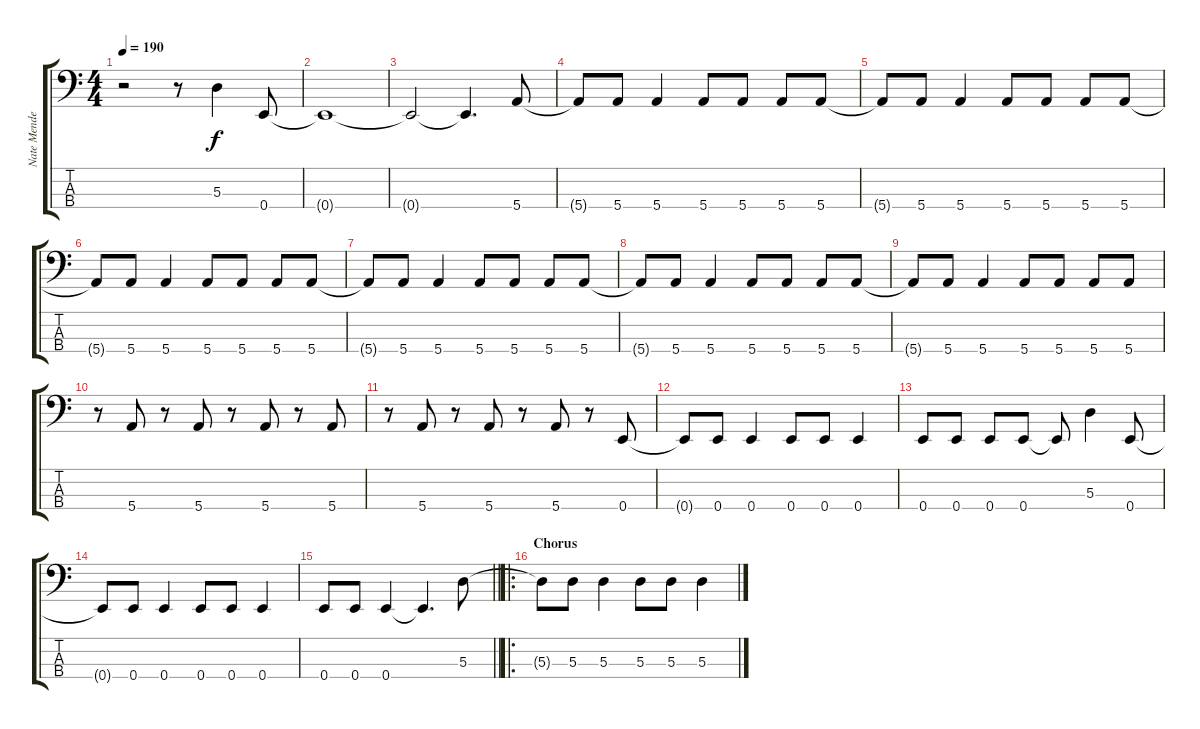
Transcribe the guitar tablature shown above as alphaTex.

\track ("Nate Mendel (Bass)" "Nate Mende") {instrument electricbassfinger}
\staff {score tabs}
\tuning (G2 D2 A1 E1) {hide}
\ts (4 4)
\tempo 190
\clef f4
\ks c
r.2{dy f} r.8 5.3.4 0.4.8 |
0.4{t}.1 |
0.4{t}.2 0.4{t}.4{d} 5.4.8 |
5.4{t}.8 5.4.8 5.4.4 5.4.8 5.4.8 5.4.8 5.4.8 |
5.4{t}.8 5.4.8 5.4.4 5.4.8 5.4.8 5.4.8 5.4.8 |
5.4{t}.8 5.4.8 5.4.4 5.4.8 5.4.8 5.4.8 5.4.8 |
5.4{t}.8 5.4.8 5.4.4 5.4.8 5.4.8 5.4.8 5.4.8 |
5.4{t}.8 5.4.8 5.4.4 5.4.8 5.4.8 5.4.8 5.4.8 |
5.4{t}.8 5.4.8 5.4.4 5.4.8 5.4.8 5.4.8 5.4.8 |
r.8 5.4.8 r.8 5.4.8 r.8 5.4.8 r.8 5.4.8 |
r.8 5.4.8 r.8 5.4.8 r.8 5.4.8 r.8 0.4.8 |
0.4{t}.8 0.4.8 0.4.4 0.4.8 0.4.8 0.4.4 |
0.4.8 0.4.8 0.4.8 0.4.8 0.4{t}.8 5.3.4 0.4.8 |
0.4{t}.8 0.4.8 0.4.4 0.4.8 0.4.8 0.4.4 |
\barLineRight lightlight
0.4.8 0.4.8 0.4.4 0.4{t}.4{d} 5.3.8 |
\ro
\section ("" "Chorus")
5.3{t}.8 5.3.8 5.3.4 5.3.8 5.3.8 5.3.4
